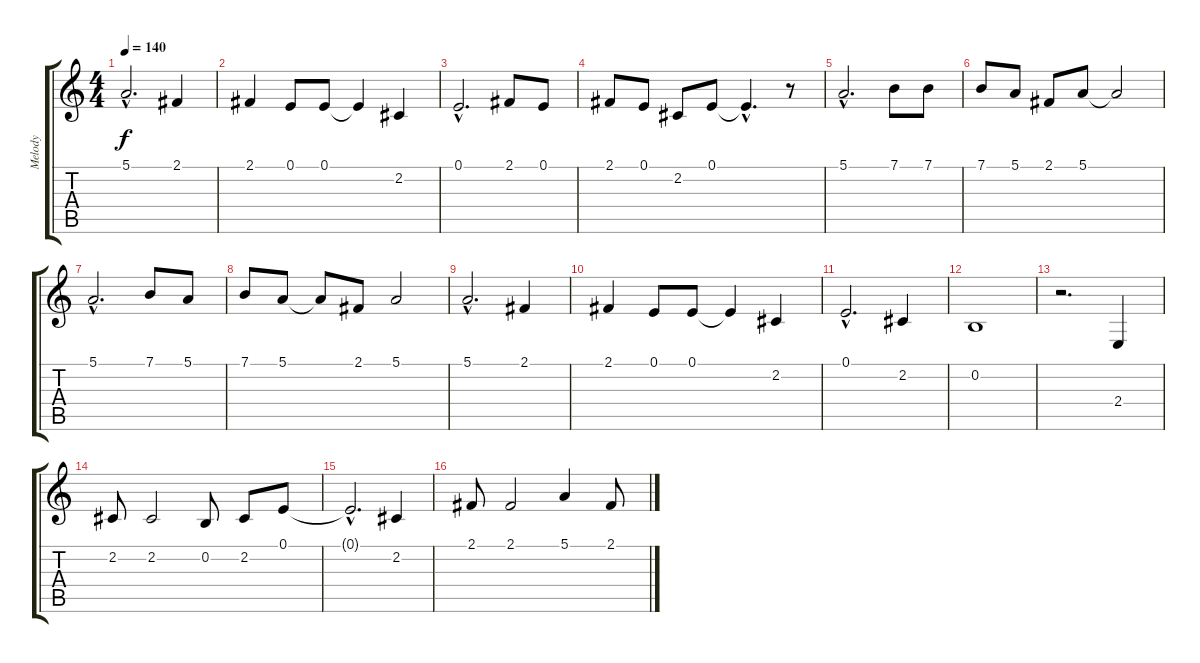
\track ("Melody" "Melody") {instrument tuba}
\staff {score tabs}
\tuning (E4 B3 G3 D3 A2 E2) {hide}
\ts (4 4)
\tempo 140
\clef g2
\ks c
5.1{hac}.2{d dy f} 2.1.4 |
2.1.4 0.1.8 0.1.8 0.1{t}.4 2.2.4 |
0.1{hac}.2{d} 2.1.8 0.1.8 |
2.1.8 0.1.8 2.2.8 0.1.8 0.1{hac t}.4{d} r.8 |
5.1{hac}.2{d} 7.1.8 7.1.8 |
7.1.8 5.1.8 2.1.8 5.1.8 5.1{t}.2 |
5.1{hac}.2{d} 7.1.8 5.1.8 |
7.1.8 5.1.8 5.1{t}.8 2.1.8 5.1.2 |
5.1{hac}.2{d} 2.1.4 |
2.1.4 0.1.8 0.1.8 0.1{t}.4 2.2.4 |
0.1{hac}.2{d} 2.2.4 |
0.2.1 |
r.2{d} 2.4.4 |
2.2.8 2.2.2 0.2.8 2.2.8 0.1.8 |
0.1{hac t}.2{d} 2.2.4 |
2.1.8 2.1.2 5.1.4 2.1.8
